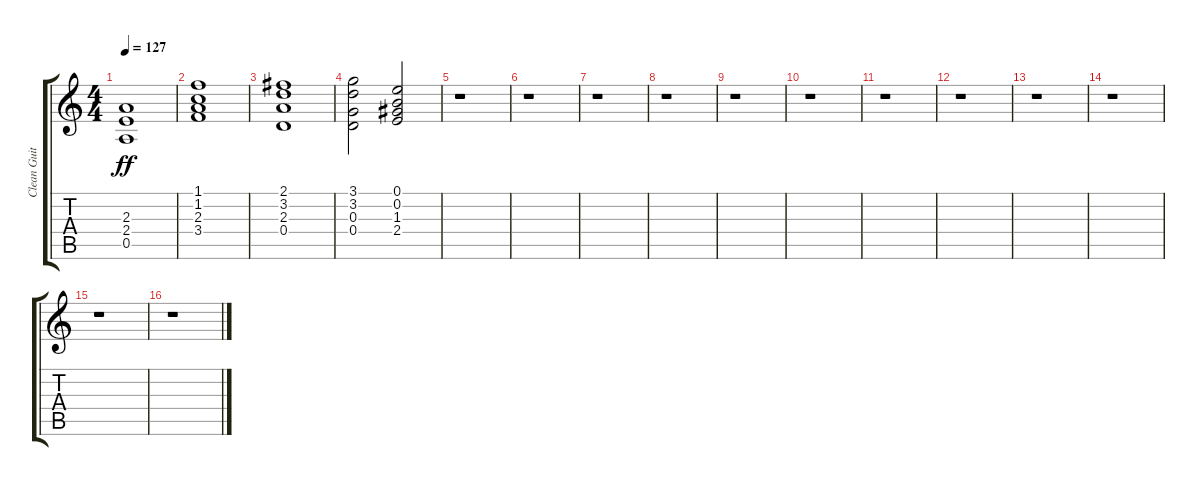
\track ("Clean Guitar" "Clean Guit") {instrument electricguitarjazz}
\staff {score tabs}
\tuning (E4 B3 G3 D3 A2 E2) {hide}
\ts (4 4)
\tempo 127
\clef g2
\ks c
(2.3 2.4 0.5).1{dy ff} |
(1.1 1.2 2.3 3.4).1 |
(2.1 3.2 2.3 0.4).1 |
(3.1 3.2 0.3 0.4).2 (0.1 0.2 1.3 2.4).2 |
r.1 |
r.1 |
r.1 |
r.1 |
r.1 |
r.1 |
r.1 |
r.1 |
r.1 |
r.1 |
r.1 |
r.1
